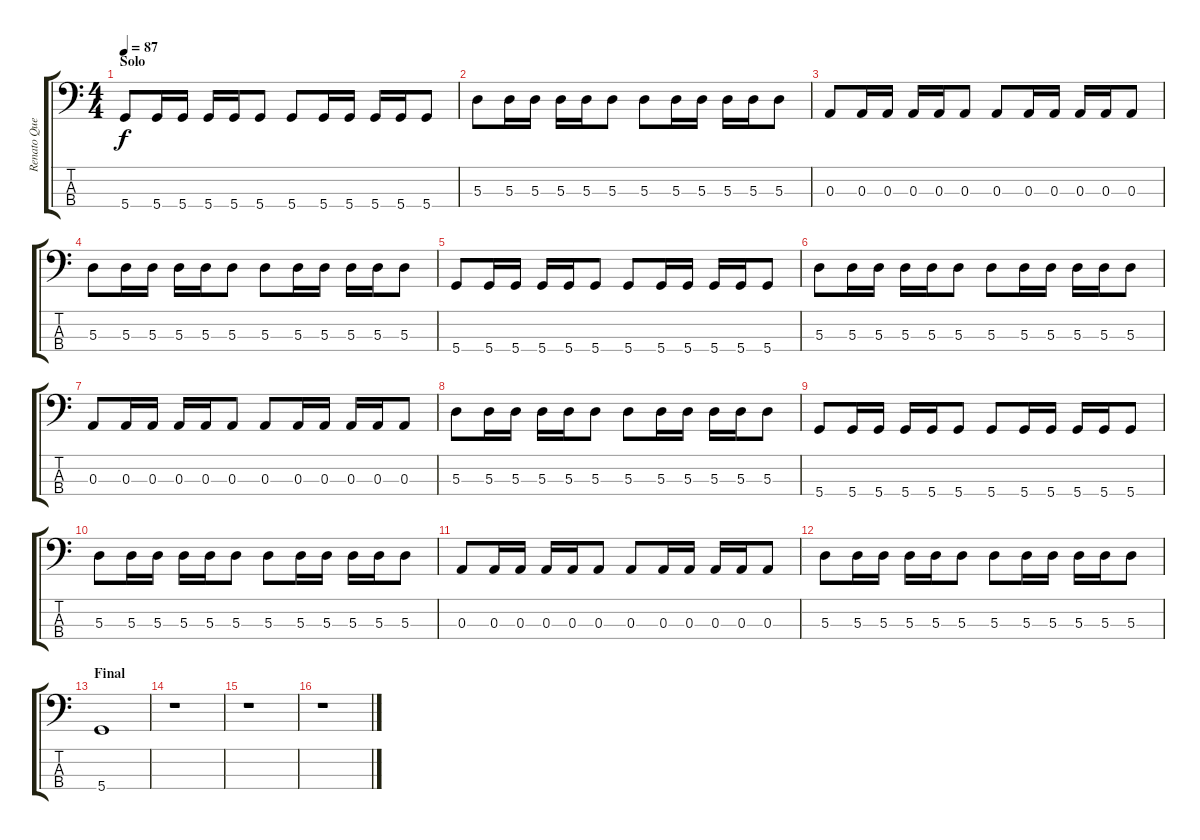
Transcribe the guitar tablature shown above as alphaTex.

\track ("Renato Queiroz [Baixo]" "Renato Que") {instrument electricbasspick}
\staff {score tabs}
\tuning (G2 D2 A1 D1) {hide}
\ts (4 4)
\section ("" "Solo")
\tempo 87
\clef f4
\ks c
5.4.8{dy f} 5.4.16 5.4.16 5.4.16 5.4.16 5.4.8 5.4.8 5.4.16 5.4.16 5.4.16 5.4.16 5.4.8 |
5.3.8 5.3.16 5.3.16 5.3.16 5.3.16 5.3.8 5.3.8 5.3.16 5.3.16 5.3.16 5.3.16 5.3.8 |
0.3.8 0.3.16 0.3.16 0.3.16 0.3.16 0.3.8 0.3.8 0.3.16 0.3.16 0.3.16 0.3.16 0.3.8 |
5.3.8 5.3.16 5.3.16 5.3.16 5.3.16 5.3.8 5.3.8 5.3.16 5.3.16 5.3.16 5.3.16 5.3.8 |
5.4.8 5.4.16 5.4.16 5.4.16 5.4.16 5.4.8 5.4.8 5.4.16 5.4.16 5.4.16 5.4.16 5.4.8 |
5.3.8 5.3.16 5.3.16 5.3.16 5.3.16 5.3.8 5.3.8 5.3.16 5.3.16 5.3.16 5.3.16 5.3.8 |
0.3.8 0.3.16 0.3.16 0.3.16 0.3.16 0.3.8 0.3.8 0.3.16 0.3.16 0.3.16 0.3.16 0.3.8 |
5.3.8 5.3.16 5.3.16 5.3.16 5.3.16 5.3.8 5.3.8 5.3.16 5.3.16 5.3.16 5.3.16 5.3.8 |
5.4.8 5.4.16 5.4.16 5.4.16 5.4.16 5.4.8 5.4.8 5.4.16 5.4.16 5.4.16 5.4.16 5.4.8 |
5.3.8 5.3.16 5.3.16 5.3.16 5.3.16 5.3.8 5.3.8 5.3.16 5.3.16 5.3.16 5.3.16 5.3.8 |
0.3.8 0.3.16 0.3.16 0.3.16 0.3.16 0.3.8 0.3.8 0.3.16 0.3.16 0.3.16 0.3.16 0.3.8 |
5.3.8 5.3.16 5.3.16 5.3.16 5.3.16 5.3.8 5.3.8 5.3.16 5.3.16 5.3.16 5.3.16 5.3.8 |
\section ("" "Final")
5.4.1 |
r.1 |
r.1 |
r.1
